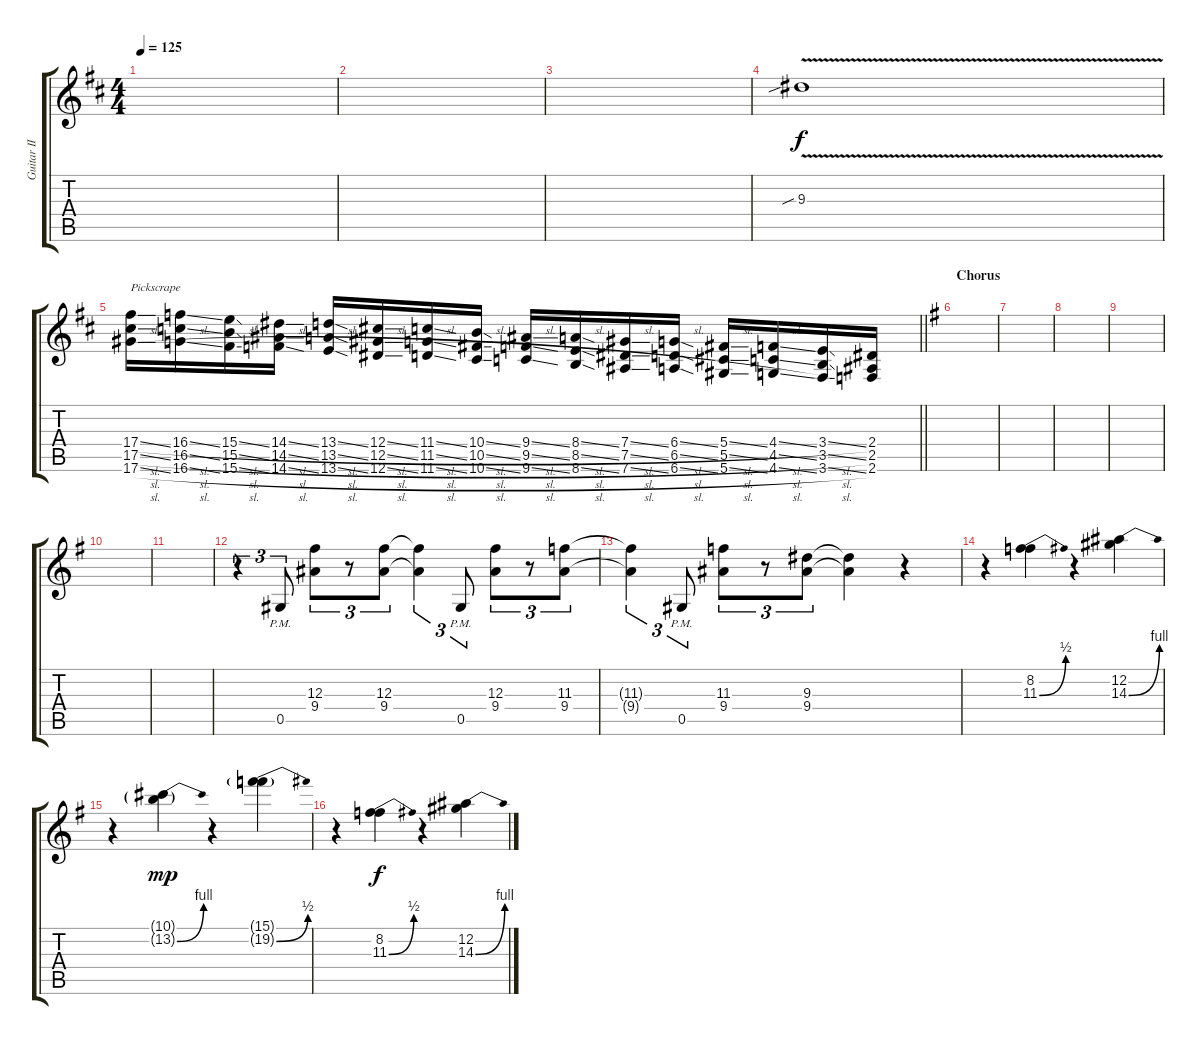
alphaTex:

\track ("Guitar II" "Guitar II") {instrument distortionguitar}
\staff {score tabs}
\tuning (Eb4 Bb3 Gb3 Db3 Ab2 Eb2) {hide}
\ts (4 4)
\tempo 125
\clef g2
\ks bminor
|
|
|
9.3{v sib}.1 |
\barLineRight lightlight
(17.4{sl} 17.5{sl} 17.6{sl}).16{txt "Pickscrape" instrument seashore} (16.4{sl} 16.5{sl} 16.6{sl}).16 (15.4{sl} 15.5{sl} 15.6{sl}).16 (14.4{sl} 14.5{sl} 14.6{sl}).16 (13.4{sl} 13.5{sl} 13.6{sl}).16 (12.4{sl} 12.5{sl} 12.6{sl}).16 (11.4{sl} 11.5{sl} 11.6{sl}).16 (10.4{sl} 10.5{sl} 10.6{sl}).16 (9.4{sl} 9.5{sl} 9.6{sl}).16 (8.4{sl} 8.5{sl} 8.6{sl}).16 (7.4{sl} 7.5{sl} 7.6{sl}).16 (6.4{sl} 6.5{sl} 6.6{sl}).16 (5.4{sl} 5.5{sl} 5.6{sl}).16 (4.4{sl} 4.5{sl} 4.6{sl}).16 (3.4{sl} 3.5{sl} 3.6{sl}).16 (2.4 2.5 2.6).16 |
\section ("" "Chorus")
\ks eminor
|
|
|
|
|
|
r.4{tu (3 2)} 0.5{pm}.8{tu (3 2)} (12.3 9.4).8{tu (3 2)} r.8{tu (3 2)} (12.3 9.4).8{tu (3 2)} (12.3{t} 9.4{t}).4{tu (3 2)} 0.5{pm}.8{tu (3 2)} (12.3 9.4).8{tu (3 2)} r.8{tu (3 2)} (11.3 9.4).8{tu (3 2)} |
(11.3{t} 9.4{t}).4{tu (3 2)} 0.5{pm}.8{tu (3 2)} (11.3 9.4).8{tu (3 2)} r.8{tu (3 2)} (9.3 9.4).8{tu (3 2)} (9.3{t} 9.4{t}).4 r.4 |
r.4 (8.2 11.3{be (bend 0 0 60 2)}).4 r.4 (12.2 14.3{be (bend 0 0 60 4)}).4 |
r.4 (10.1{g} 13.2{be (bend 0 0 60 4) g}).4{dy mp} r.4 (15.1{g} 19.2{be (bend 0 0 60 2) g}).4 |
r.4 (8.2 11.3{be (bend 0 0 60 2)}).4{dy f} r.4 (12.2 14.3{be (bend 0 0 60 4)}).4
